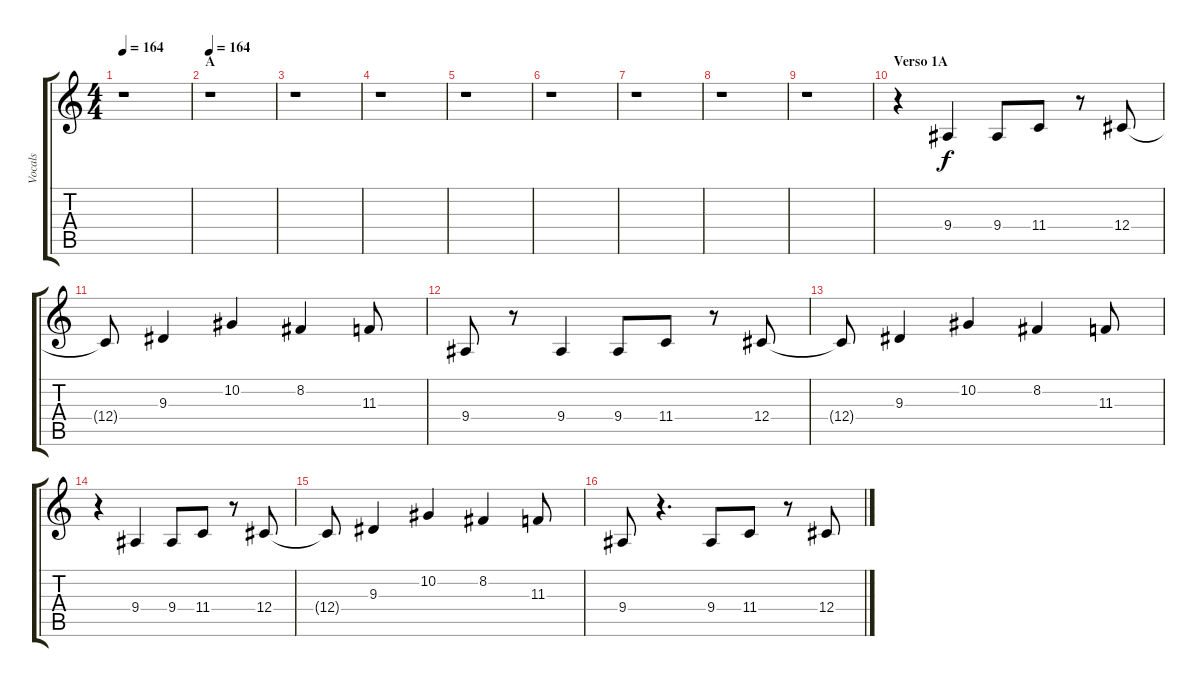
\track ("Vocals" "Vocals") {instrument tenorsax}
\staff {score tabs}
\tuning (Eb4 Bb3 Gb3 Db3 Ab2 Eb2) {hide}
\ts (4 4)
\tempo 164
\clef g2
\ks c
r.1{dy f} |
\section ("" "A")
\tempo 164
r.1 |
r.1 |
r.1 |
r.1 |
r.1 |
r.1 |
r.1 |
r.1 |
\section ("" "Verso 1A")
r.4 9.4.4 9.4.8 11.4.8 r.8 12.4.8 |
12.4{t}.8 9.3.4 10.2.4 8.2.4 11.3.8 |
9.4.8 r.8 9.4.4 9.4.8 11.4.8 r.8 12.4.8 |
12.4{t}.8 9.3.4 10.2.4 8.2.4 11.3.8 |
r.4 9.4.4 9.4.8 11.4.8 r.8 12.4.8 |
12.4{t}.8 9.3.4 10.2.4 8.2.4 11.3.8 |
9.4.8 r.4{d} 9.4.8 11.4.8 r.8 12.4.8
